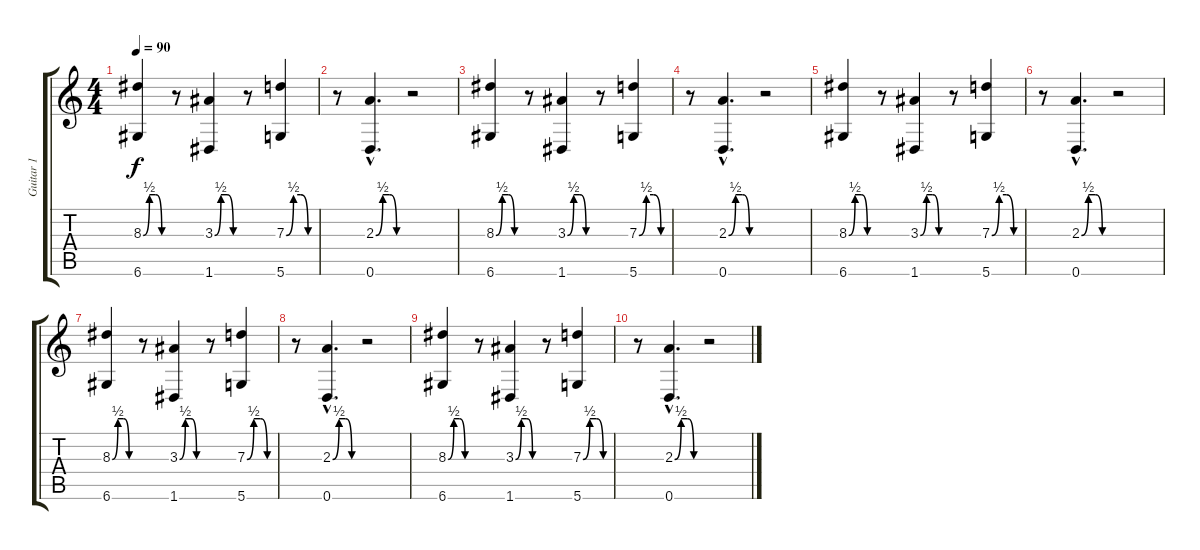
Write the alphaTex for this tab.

\track ("Guitar 1" "Guitar 1") {instrument electricguitarclean}
\staff {score tabs}
\tuning (E4 B3 G3 D3 A2 D2) {hide}
\ts (4 4)
\tempo 90
\clef g2
\ks c
(8.3{be (custom 0 0 15 2 30 2 45 0 60 0)} 6.6).4{dy f} r.8 (3.3{be (custom 0 0 15 2 30 2 45 0 60 0)} 1.6).4 r.8 (7.3{be (custom 0 0 15 2 30 2 45 0 60 0)} 5.6).4 |
r.8 (2.3{be (custom 0 0 15 2 30 2 45 0 60 0) hac} 0.6{hac}).4{d} r.2 |
(8.3{be (custom 0 0 15 2 30 2 45 0 60 0)} 6.6).4 r.8 (3.3{be (custom 0 0 15 2 30 2 45 0 60 0)} 1.6).4 r.8 (7.3{be (custom 0 0 15 2 30 2 45 0 60 0)} 5.6).4 |
r.8 (2.3{be (custom 0 0 15 2 30 2 45 0 60 0) hac} 0.6{hac}).4{d} r.2 |
(8.3{be (custom 0 0 15 2 30 2 45 0 60 0)} 6.6).4 r.8 (3.3{be (custom 0 0 15 2 30 2 45 0 60 0)} 1.6).4 r.8 (7.3{be (custom 0 0 15 2 30 2 45 0 60 0)} 5.6).4 |
r.8 (2.3{be (custom 0 0 15 2 30 2 45 0 60 0) hac} 0.6{hac}).4{d} r.2 |
(8.3{be (custom 0 0 15 2 30 2 45 0 60 0)} 6.6).4 r.8 (3.3{be (custom 0 0 15 2 30 2 45 0 60 0)} 1.6).4 r.8 (7.3{be (custom 0 0 15 2 30 2 45 0 60 0)} 5.6).4 |
r.8 (2.3{be (custom 0 0 15 2 30 2 45 0 60 0) hac} 0.6{hac}).4{d} r.2 |
(8.3{be (custom 0 0 15 2 30 2 45 0 60 0)} 6.6).4 r.8 (3.3{be (custom 0 0 15 2 30 2 45 0 60 0)} 1.6).4 r.8 (7.3{be (custom 0 0 15 2 30 2 45 0 60 0)} 5.6).4 |
r.8 (2.3{be (custom 0 0 15 2 30 2 45 0 60 0) hac} 0.6{hac}).4{d} r.2
